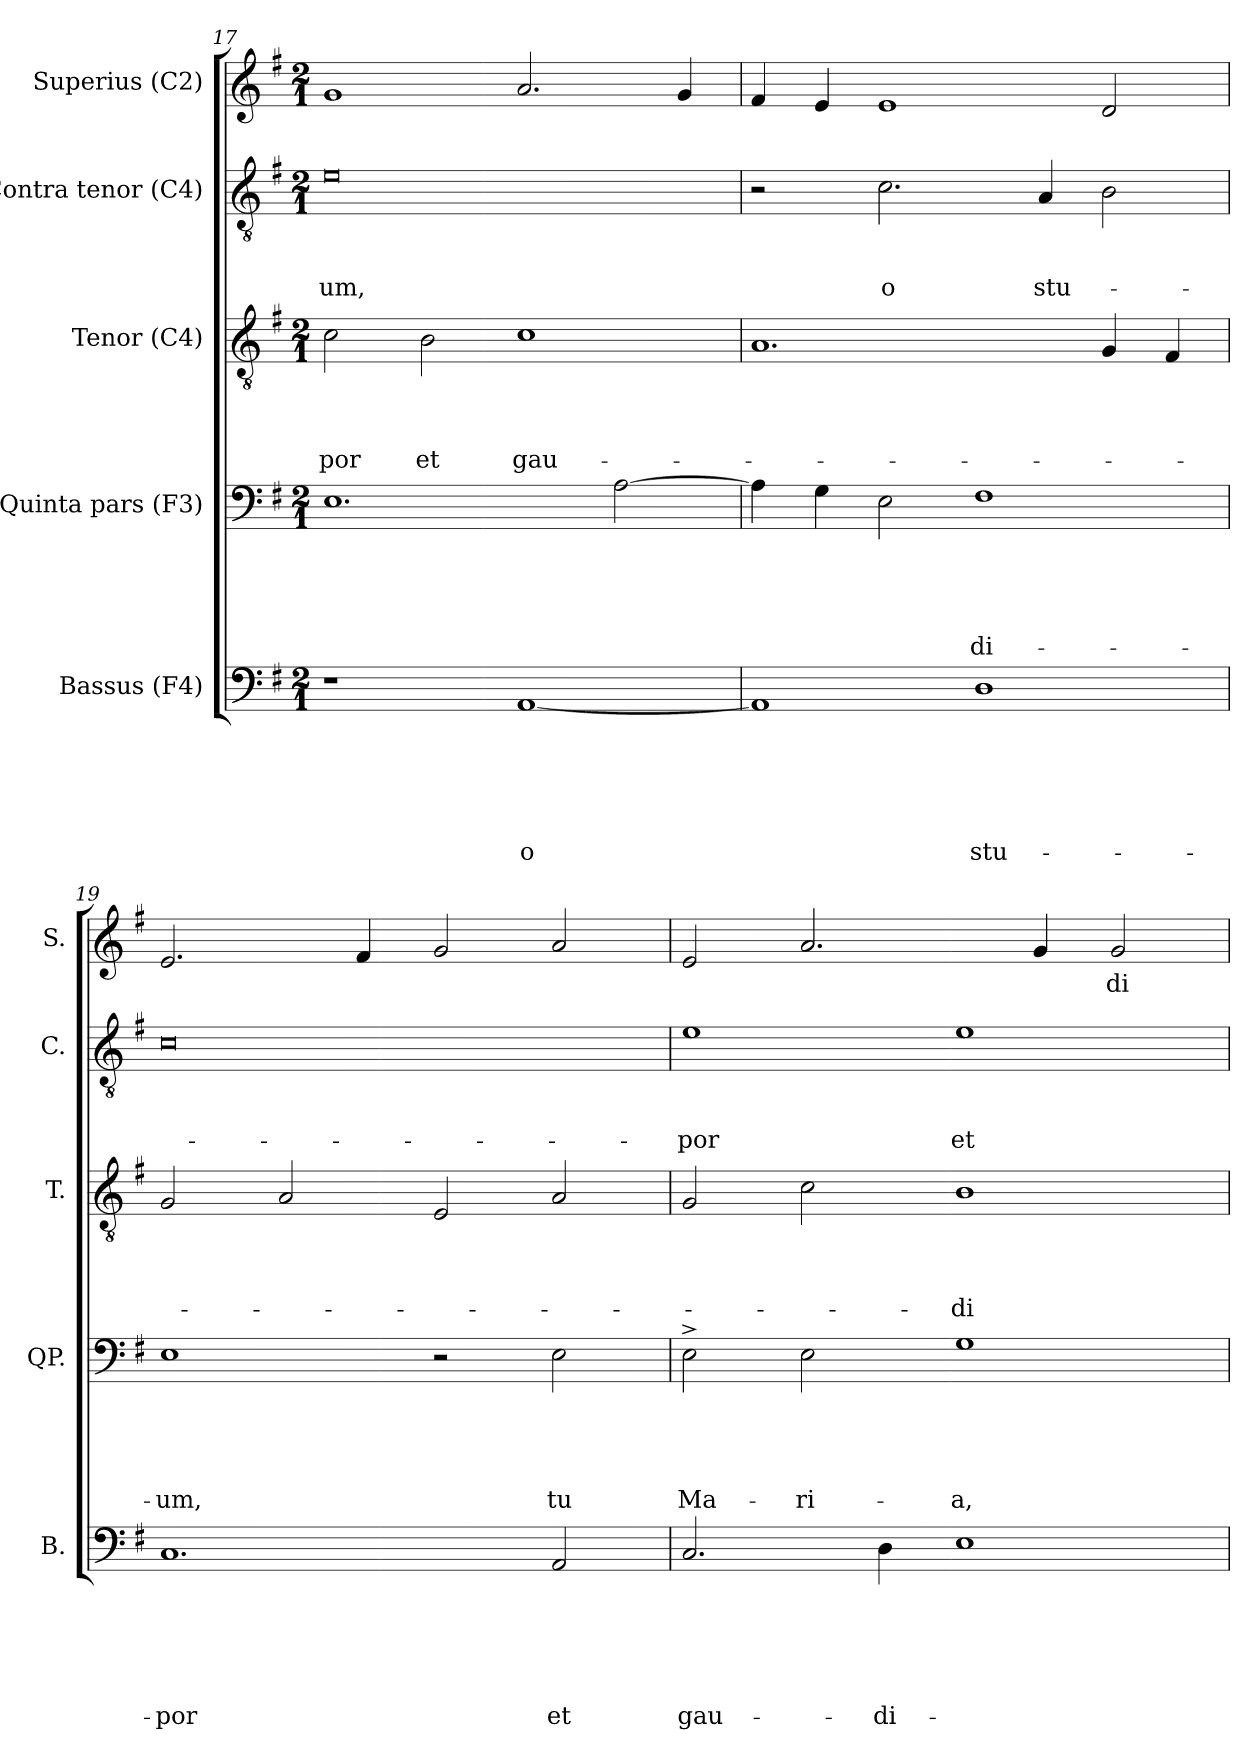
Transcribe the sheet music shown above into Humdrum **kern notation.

**kern	**text	**text	**text	**text	**text	**text	**kern	**text	**text	**text	**text	**text	**kern	**text	**text	**text	**text	**kern	**text	**text	**text	**kern	**text
*part5	*part5	*part5	*part5	*part5	*part5	*part5	*part4	*part4	*part4	*part4	*part4	*part4	*part3	*part3	*part3	*part3	*part3	*part2	*part2	*part2	*part2	*part1	*part1
*staff5	*staff5	*staff5	*staff5	*staff5	*staff5	*staff5	*staff4	*staff4	*staff4	*staff4	*staff4	*staff4	*staff3	*staff3	*staff3	*staff3	*staff3	*staff2	*staff2	*staff2	*staff2	*staff1	*staff1
*I"Bassus (F4)	*	*	*	*	*	*	*I"Quinta pars (F3)	*	*	*	*	*	*I"Tenor (C4)	*	*	*	*	*I"Contra tenor (C4)	*	*	*	*I"Superius (C2)	*
*I'B.	*	*	*	*	*	*	*I'QP.	*	*	*	*	*	*I'T.	*	*	*	*	*I'C.	*	*	*	*I'S.	*
*clefF4	*	*	*	*	*	*	*clefF4	*	*	*	*	*	*clefGv2	*	*	*	*	*clefGv2	*	*	*	*clefG2	*
*k[f#]	*	*	*	*	*	*	*k[f#]	*	*	*	*	*	*k[f#]	*	*	*	*	*k[f#]	*	*	*	*k[f#]	*
*G:	*	*	*	*	*	*	*G:	*	*	*	*	*	*G:	*	*	*	*	*G:	*	*	*	*G:	*
*M2/1	*	*	*	*	*	*	*M2/1	*	*	*	*	*	*M2/1	*	*	*	*	*M2/1	*	*	*	*M2/1	*
=17	=17	=17	=17	=17	=17	=17	=17	=17	=17	=17	=17	=17	=17	=17	=17	=17	=17	=17	=17	=17	=17	=17	=17
!	!	!	!	!	!	!	!	!	!	!	!	!	!	!	!	!	!LO:LY:b	!	!	!	!LO:LY:b	!	!
1r	.	.	.	.	.	.	1.E	.	.	.	.	.	2c\	.	.	.	-por	0e	.	.	-um,	1g	.
!	!	!	!	!	!	!	!	!	!	!	!	!	!	!	!	!	!LO:LY:b	!	!	!	!	!	!
.	.	.	.	.	.	.	.	.	.	.	.	.	2B\	.	.	.	et	.	.	.	.	.	.
!	!	!	!	!	!	!LO:LY:b:rj	!	!	!	!	!	!	!	!	!	!	!LO:LY:b	!	!	!	!	!	!
[<1AA	.	.	.	.	.	o	.	.	.	.	.	.	1c	.	.	.	gau-	.	.	.	.	2.a/	.
.	.	.	.	.	.	.	[<2A\	.	.	.	.	.	.	.	.	.	.	.	.	.	.	.	.
.	.	.	.	.	.	.	.	.	.	.	.	.	.	.	.	.	.	.	.	.	.	4g/	.
!!LO:LB:g=z
=18	=18	=18	=18	=18	=18	=18	=18	=18	=18	=18	=18	=18	=18	=18	=18	=18	=18	=18	=18	=18	=18	=18	=18
1AA]	.	.	.	.	.	.	4A\]	.	.	.	.	.	1.A	.	.	.	.	2r	.	.	.	4f#/	.
.	.	.	.	.	.	.	4G\	.	.	.	.	.	.	.	.	.	.	.	.	.	.	4e/	.
!	!	!	!	!	!	!	!	!	!	!	!	!	!	!	!	!	!	!	!	!	!LO:LY:b	!	!
.	.	.	.	.	.	.	2E\	.	.	.	.	.	.	.	.	.	.	2.c\	.	.	o	1e	.
!	!	!	!	!	!	!LO:LY:b	!	!	!	!	!	!LO:LY:b	!	!	!	!	!	!	!	!	!	!	!
1D	.	.	.	.	.	stu-	1F#	.	.	.	.	-di-	.	.	.	.	.	.	.	.	.	.	.
!	!	!	!	!	!	!	!	!	!	!	!	!	!	!	!	!	!	!	!	!	!LO:LY:b	!	!
.	.	.	.	.	.	.	.	.	.	.	.	.	.	.	.	.	.	4A/	.	.	stu-	.	.
.	.	.	.	.	.	.	.	.	.	.	.	.	4G/	.	.	.	.	2B\	.	.	.	2d/	.
.	.	.	.	.	.	.	.	.	.	.	.	.	4F#/	.	.	.	.	.	.	.	.	.	.
=19	=19	=19	=19	=19	=19	=19	=19	=19	=19	=19	=19	=19	=19	=19	=19	=19	=19	=19	=19	=19	=19	=19	=19
!	!	!	!	!	!	!LO:LY:b	!	!	!	!	!	!LO:LY:b	!	!	!	!	!	!	!	!	!	!	!
1.C	.	.	.	.	.	-por	1E	.	.	.	.	-um,	2G/	.	.	.	.	0c	.	.	.	2.e/	.
.	.	.	.	.	.	.	.	.	.	.	.	.	2A/	.	.	.	.	.	.	.	.	.	.
.	.	.	.	.	.	.	.	.	.	.	.	.	.	.	.	.	.	.	.	.	.	4f#/	.
.	.	.	.	.	.	.	2r	.	.	.	.	.	2E/	.	.	.	.	.	.	.	.	2g/	.
!	!	!	!	!	!	!LO:LY:b	!	!	!	!	!	!LO:LY:b	!	!	!	!	!	!	!	!	!	!	!
2AA/	.	.	.	.	.	et	2E\	.	.	.	.	tu	2A/	.	.	.	.	.	.	.	.	2a/	.
=20	=20	=20	=20	=20	=20	=20	=20	=20	=20	=20	=20	=20	=20	=20	=20	=20	=20	=20	=20	=20	=20	=20	=20
!	!	!	!	!	!	!LO:LY:b	!	!	!	!	!	!LO:LY:b	!	!	!	!	!	!	!	!	!LO:LY:b	!	!
2.C/	.	.	.	.	.	gau-	2E^>\	.	.	.	.	Ma-	2G/	.	.	.	.	1e	.	.	-por	2e/	.
!	!	!	!	!	!	!	!	!	!	!	!	!LO:LY:b	!	!	!	!	!	!	!	!	!	!	!
.	.	.	.	.	.	.	2E\	.	.	.	.	-ri-	2c\	.	.	.	.	.	.	.	.	2.a/	.
!	!	!	!	!	!	!LO:LY:b	!	!	!	!	!	!	!	!	!	!	!	!	!	!	!	!	!
4D\	.	.	.	.	.	-di-	.	.	.	.	.	.	.	.	.	.	.	.	.	.	.	.	.
!	!	!	!	!	!	!	!	!	!	!	!	!LO:LY:b	!	!	!	!	!LO:LY:b	!	!	!	!LO:LY:b	!	!
1E	.	.	.	.	.	.	1G	.	.	.	.	-a,	1B	.	.	.	-di-	1e	.	.	et	.	.
.	.	.	.	.	.	.	.	.	.	.	.	.	.	.	.	.	.	.	.	.	.	4g/	.
!	!	!	!	!	!	!	!	!	!	!	!	!	!	!	!	!	!	!	!	!	!	!	!LO:LY:b
.	.	.	.	.	.	.	.	.	.	.	.	.	.	.	.	.	.	.	.	.	.	2g/	-di-
=	=	=	=	=	=	=	=	=	=	=	=	=	=	=	=	=	=	=	=	=	=	=	=
*-	*-	*-	*-	*-	*-	*-	*-	*-	*-	*-	*-	*-	*-	*-	*-	*-	*-	*-	*-	*-	*-	*-	*-
